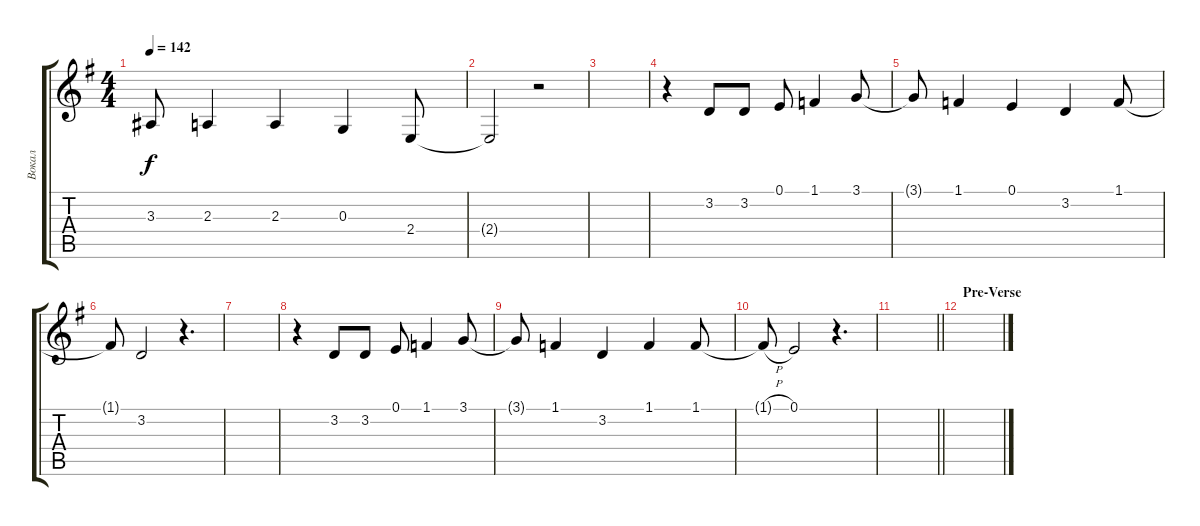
\track ("Вокал" "Вокал") {instrument trumpet}
\staff {score tabs}
\tuning (E4 B3 G3 D3 A2 E2) {hide}
\ts (4 4)
\tempo 142
\clef g2
\ks eminor
3.3{t}.8{dy f} 2.3.4 2.3.4 0.3.4 2.4.8 |
2.4{t}.2 r.2 |
|
r.4 3.2.8 3.2.8 0.1.8 1.1.4 3.1.8 |
3.1{t}.8 1.1.4 0.1.4 3.2.4 1.1.8 |
1.1{t}.8 3.2.2 r.4{d} |
|
r.4 3.2.8 3.2.8 0.1.8 1.1.4 3.1.8 |
3.1{t}.8 1.1.4 3.2.4 1.1.4 1.1.8 |
1.1{h t}.8 0.1.2 r.4{d} |
\barLineRight lightlight
|
\section ("" "Pre-Verse")
